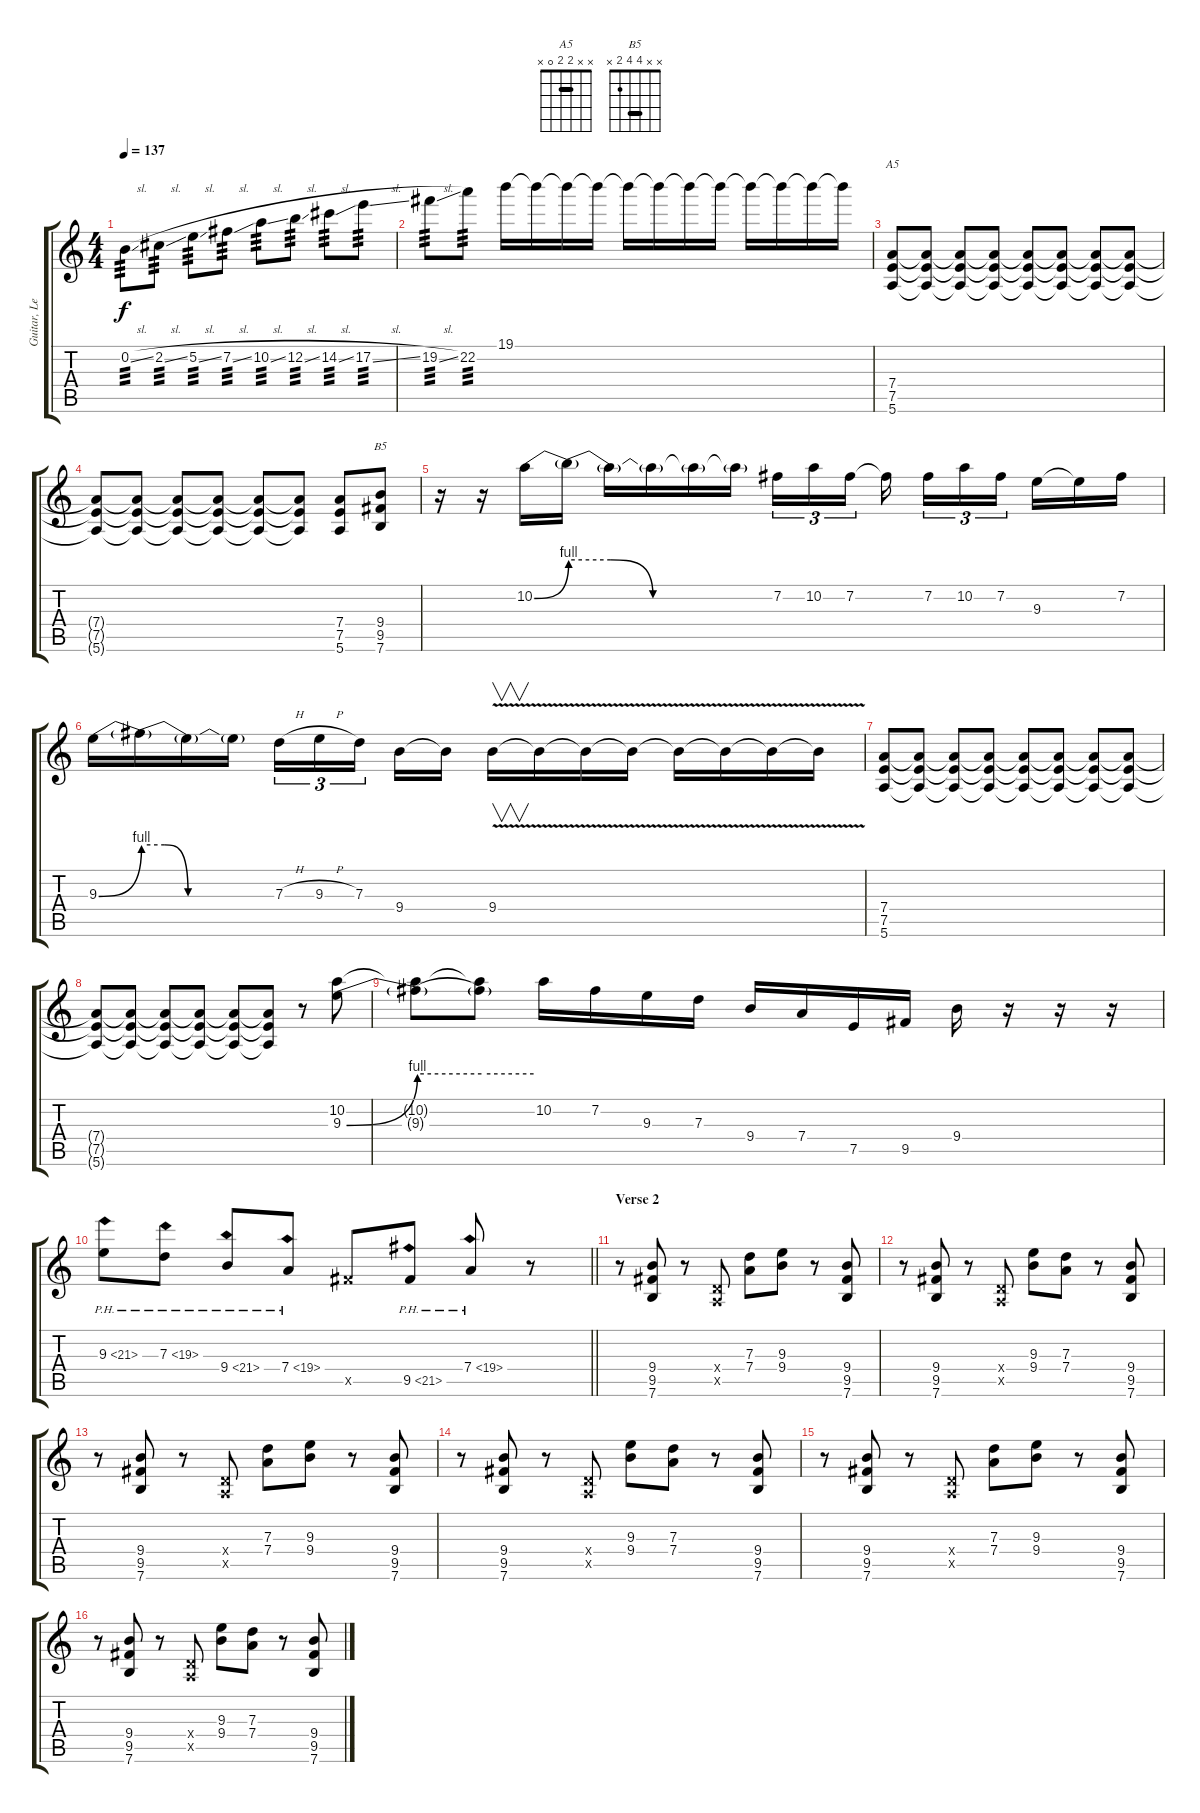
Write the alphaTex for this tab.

\track ("Guitar, Lead" "Guitar, Le") {instrument distortionguitar}
\staff {score tabs}
\tuning (E4 B3 G3 D3 A2 E2) {hide}
\chord ("A5" x x 2 2 0 x) {barre 2}
\chord ("B5" x x 4 4 2 x) {barre 4}
\ts (4 4)
\tempo 137
\clef g2
\ks c
0.2{sl}.8{tp 3 dy f} 2.2{sl}.8{tp 3} 5.2{sl}.8{tp 3} 7.2{sl}.8{tp 3} 10.2{sl}.8{tp 3} 12.2{sl}.8{tp 3} 14.2{sl}.8{tp 3} 17.2{sl}.8{tp 3} |
19.2{sl}.8{tp 3} 22.2.8{tp 3} 19.1.16 19.1{t}.16 19.1{t}.16 19.1{t}.16 19.1{t}.16 19.1{t}.16 19.1{t}.16 19.1{t}.16 19.1{t}.16 19.1{t}.16 19.1{t}.16 19.1{t}.16 |
(7.4 7.5 5.6).8{ch "A5"} (7.4{t} 7.5{t} 5.6{t}).8 (7.4{t} 7.5{t} 5.6{t}).8 (7.4{t} 7.5{t} 5.6{t}).8 (7.4{t} 7.5{t} 5.6{t}).8 (7.4{t} 7.5{t} 5.6{t}).8 (7.4{t} 7.5{t} 5.6{t}).8 (7.4{t} 7.5{t} 5.6{t}).8 |
(7.4{t} 7.5{t} 5.6{t}).8 (7.4{t} 7.5{t} 5.6{t}).8 (7.4{t} 7.5{t} 5.6{t}).8 (7.4{t} 7.5{t} 5.6{t}).8 (7.4{t} 7.5{t} 5.6{t}).8 (7.4{t} 7.5{t} 5.6{t}).8 (7.4 7.5 5.6).8 (9.4 9.5 7.6).8{ch "B5"} |
r.16 r.16 10.2{be (bend 0 0 60 4)}.16 10.2{be (custom 0 4 15 4 30 0 60 0) t}.16 10.2{t}.16 10.2{t}.16 10.2{t}.16 10.2{be (hold 0 0 60 0) t}.16 7.2.16{tu (3 2)} 10.2.16{tu (3 2)} 7.2.16{tu (3 2)} 7.2{t}.16 7.2.16{tu (3 2)} 10.2.16{tu (3 2)} 7.2.16{tu (3 2)} 9.3.16 9.3{t}.16 7.2.16 |
9.3{be (bend 0 0 60 4)}.16 9.3{be (custom 0 4 15 4 30 0 60 0) t}.16 9.3{t}.16 9.3{be (hold 0 0 60 0) t}.16 7.3{h}.16{tu (3 2)} 9.3{h}.16{tu (3 2)} 7.3.16{tu (3 2)} 9.4.16 9.4{t}.16 9.4{v}.16{v} 9.4{v t}.16 9.4{v t}.16 9.4{v t}.16 9.4{v t}.16 9.4{v t}.16 9.4{v t}.16 9.4{v t}.16 |
(7.4 7.5 5.6).8 (7.4{t} 7.5{t} 5.6{t}).8 (7.4{t} 7.5{t} 5.6{t}).8 (7.4{t} 7.5{t} 5.6{t}).8 (7.4{t} 7.5{t} 5.6{t}).8 (7.4{t} 7.5{t} 5.6{t}).8 (7.4{t} 7.5{t} 5.6{t}).8 (7.4{t} 7.5{t} 5.6{t}).8 |
(7.4{t} 7.5{t} 5.6{t}).8 (7.4{t} 7.5{t} 5.6{t}).8 (7.4{t} 7.5{t} 5.6{t}).8 (7.4{t} 7.5{t} 5.6{t}).8 (7.4{t} 7.5{t} 5.6{t}).8 (7.4{t} 7.5{t} 5.6{t}).8 r.8 (10.2 9.3{be (bend 0 0 60 4)}).8 |
(10.2{t} 9.3{be (hold 0 4 60 4) t}).8 (10.2{t} 9.3{be (hold 0 4 60 4) t}).8 10.2.16 7.2.16 9.3.16 7.3.16 9.4.16 7.4.16 7.5.16 9.5.16 9.4.16 r.16 r.16 r.16 |
\barLineRight lightlight
9.3{ph 12}.8 7.3{ph 12}.8 9.4{ph 12}.8 7.4{ph 12}.8 9.5{x}.8 9.5{ph 12}.8 7.4{ph 12}.8 r.8 |
\section ("" "Verse 2")
r.8 (9.4 9.5 7.6).8 r.8 (0.4{x} 0.5{x}).8 (7.3 7.4).8 (9.3 9.4).8 r.8 (9.4 9.5 7.6).8 |
r.8 (9.4 9.5 7.6).8 r.8 (0.4{x} 0.5{x}).8 (9.3 9.4).8 (7.3 7.4).8 r.8 (9.4 9.5 7.6).8 |
r.8 (9.4 9.5 7.6).8 r.8 (0.4{x} 0.5{x}).8 (7.3 7.4).8 (9.3 9.4).8 r.8 (9.4 9.5 7.6).8 |
r.8 (9.4 9.5 7.6).8 r.8 (0.4{x} 0.5{x}).8 (9.3 9.4).8 (7.3 7.4).8 r.8 (9.4 9.5 7.6).8 |
r.8 (9.4 9.5 7.6).8 r.8 (0.4{x} 0.5{x}).8 (7.3 7.4).8 (9.3 9.4).8 r.8 (9.4 9.5 7.6).8 |
r.8 (9.4 9.5 7.6).8 r.8 (0.4{x} 0.5{x}).8 (9.3 9.4).8 (7.3 7.4).8 r.8 (9.4 9.5 7.6).8
